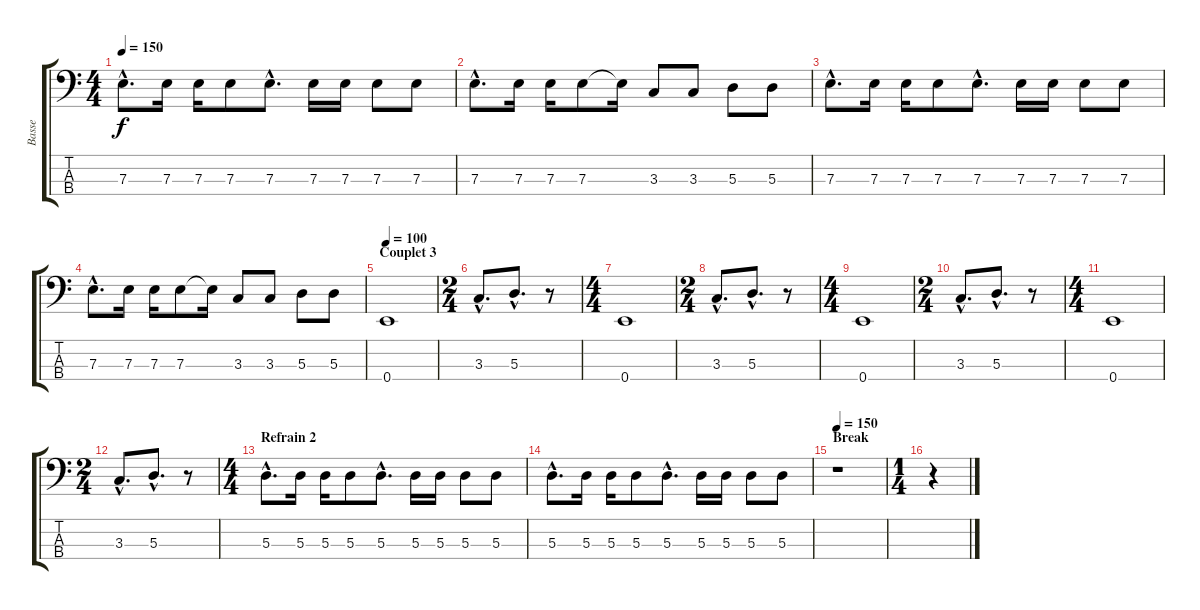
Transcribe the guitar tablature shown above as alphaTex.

\track ("Basse" "Basse") {instrument electricbassfinger}
\staff {score tabs}
\tuning (G2 D2 A1 E1) {hide}
\ts (4 4)
\tempo 150
\clef f4
\ks c
7.3{hac}.8{d dy f} 7.3.16 7.3.16 7.3.8 7.3{hac}.8{d} 7.3.16 7.3.16 7.3.8 7.3.8 |
7.3{hac}.8{d} 7.3.16 7.3.16 7.3.8 7.3{t}.16 3.3.8 3.3.8 5.3.8 5.3.8 |
7.3{hac}.8{d} 7.3.16 7.3.16 7.3.8 7.3{hac}.8{d} 7.3.16 7.3.16 7.3.8 7.3.8 |
7.3{hac}.8{d} 7.3.16 7.3.16 7.3.8 7.3{t}.16 3.3.8 3.3.8 5.3.8 5.3.8 |
\section ("" "Couplet 3")
\tempo 100
0.4.1 |
\ts (2 4)
3.3{hac}.8{d} 5.3{hac}.8{d} r.8 |
\ts (4 4)
0.4.1 |
\ts (2 4)
3.3{hac}.8{d} 5.3{hac}.8{d} r.8 |
\ts (4 4)
0.4.1 |
\ts (2 4)
3.3{hac}.8{d} 5.3{hac}.8{d} r.8 |
\ts (4 4)
0.4.1 |
\ts (2 4)
3.3{hac}.8{d} 5.3{hac}.8{d} r.8 |
\ts (4 4)
\section ("" "Refrain 2")
5.3{hac}.8{d} 5.3.16 5.3.16 5.3.8 5.3{hac}.8{d} 5.3.16 5.3.16 5.3.8 5.3.8 |
5.3{hac}.8{d} 5.3.16 5.3.16 5.3.8 5.3{hac}.8{d} 5.3.16 5.3.16 5.3.8 5.3.8 |
\section ("" "Break")
\tempo 150
r.1 |
\ts (1 4)
r.4
